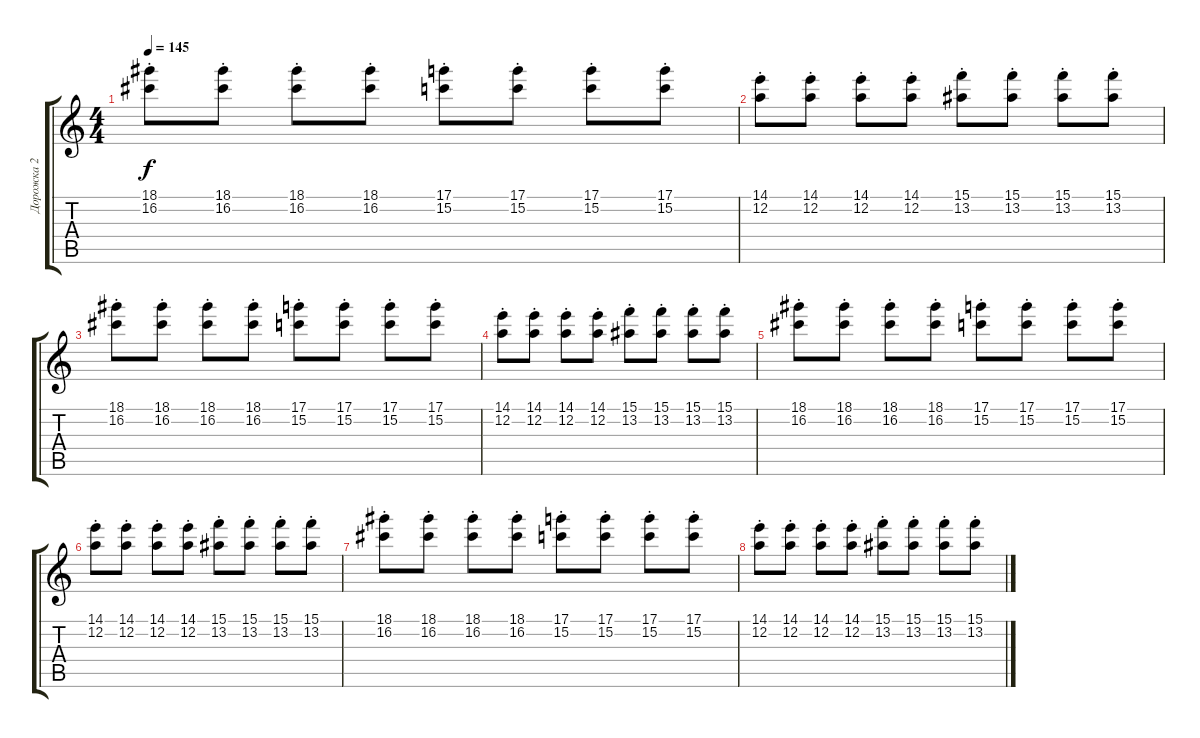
\track ("Дорожка 2" "Дорожка 2") {instrument distortionguitar}
\staff {score tabs}
\tuning (D4 A3 F3 C3 G2 C2) {hide}
\ts (4 4)
\tempo 145
\clef g2
\ks c
(18.1{st} 16.2{st}).8{dy f} (18.1{st} 16.2{st}).8 (18.1{st} 16.2{st}).8 (18.1{st} 16.2{st}).8 (17.1{st} 15.2{st}).8 (17.1{st} 15.2{st}).8 (17.1{st} 15.2{st}).8 (17.1{st} 15.2{st}).8 |
(14.1{st} 12.2{st}).8 (14.1{st} 12.2{st}).8 (14.1{st} 12.2{st}).8 (14.1{st} 12.2{st}).8 (15.1{st} 13.2{st}).8 (15.1{st} 13.2{st}).8 (15.1{st} 13.2{st}).8 (15.1{st} 13.2{st}).8 |
(18.1{st} 16.2{st}).8 (18.1{st} 16.2{st}).8 (18.1{st} 16.2{st}).8 (18.1{st} 16.2{st}).8 (17.1{st} 15.2{st}).8 (17.1{st} 15.2{st}).8 (17.1{st} 15.2{st}).8 (17.1{st} 15.2{st}).8 |
(14.1{st} 12.2{st}).8 (14.1{st} 12.2{st}).8 (14.1{st} 12.2{st}).8 (14.1{st} 12.2{st}).8 (15.1{st} 13.2{st}).8 (15.1{st} 13.2{st}).8 (15.1{st} 13.2{st}).8 (15.1{st} 13.2{st}).8 |
(18.1{st} 16.2{st}).8 (18.1{st} 16.2{st}).8 (18.1{st} 16.2{st}).8 (18.1{st} 16.2{st}).8 (17.1{st} 15.2{st}).8 (17.1{st} 15.2{st}).8 (17.1{st} 15.2{st}).8 (17.1{st} 15.2{st}).8 |
(14.1{st} 12.2{st}).8 (14.1{st} 12.2{st}).8 (14.1{st} 12.2{st}).8 (14.1{st} 12.2{st}).8 (15.1{st} 13.2{st}).8 (15.1{st} 13.2{st}).8 (15.1{st} 13.2{st}).8 (15.1{st} 13.2{st}).8 |
(18.1{st} 16.2{st}).8 (18.1{st} 16.2{st}).8 (18.1{st} 16.2{st}).8 (18.1{st} 16.2{st}).8 (17.1{st} 15.2{st}).8 (17.1{st} 15.2{st}).8 (17.1{st} 15.2{st}).8 (17.1{st} 15.2{st}).8 |
(14.1{st} 12.2{st}).8 (14.1{st} 12.2{st}).8 (14.1{st} 12.2{st}).8 (14.1{st} 12.2{st}).8 (15.1{st} 13.2{st}).8 (15.1{st} 13.2{st}).8 (15.1{st} 13.2{st}).8 (15.1{st} 13.2{st}).8
